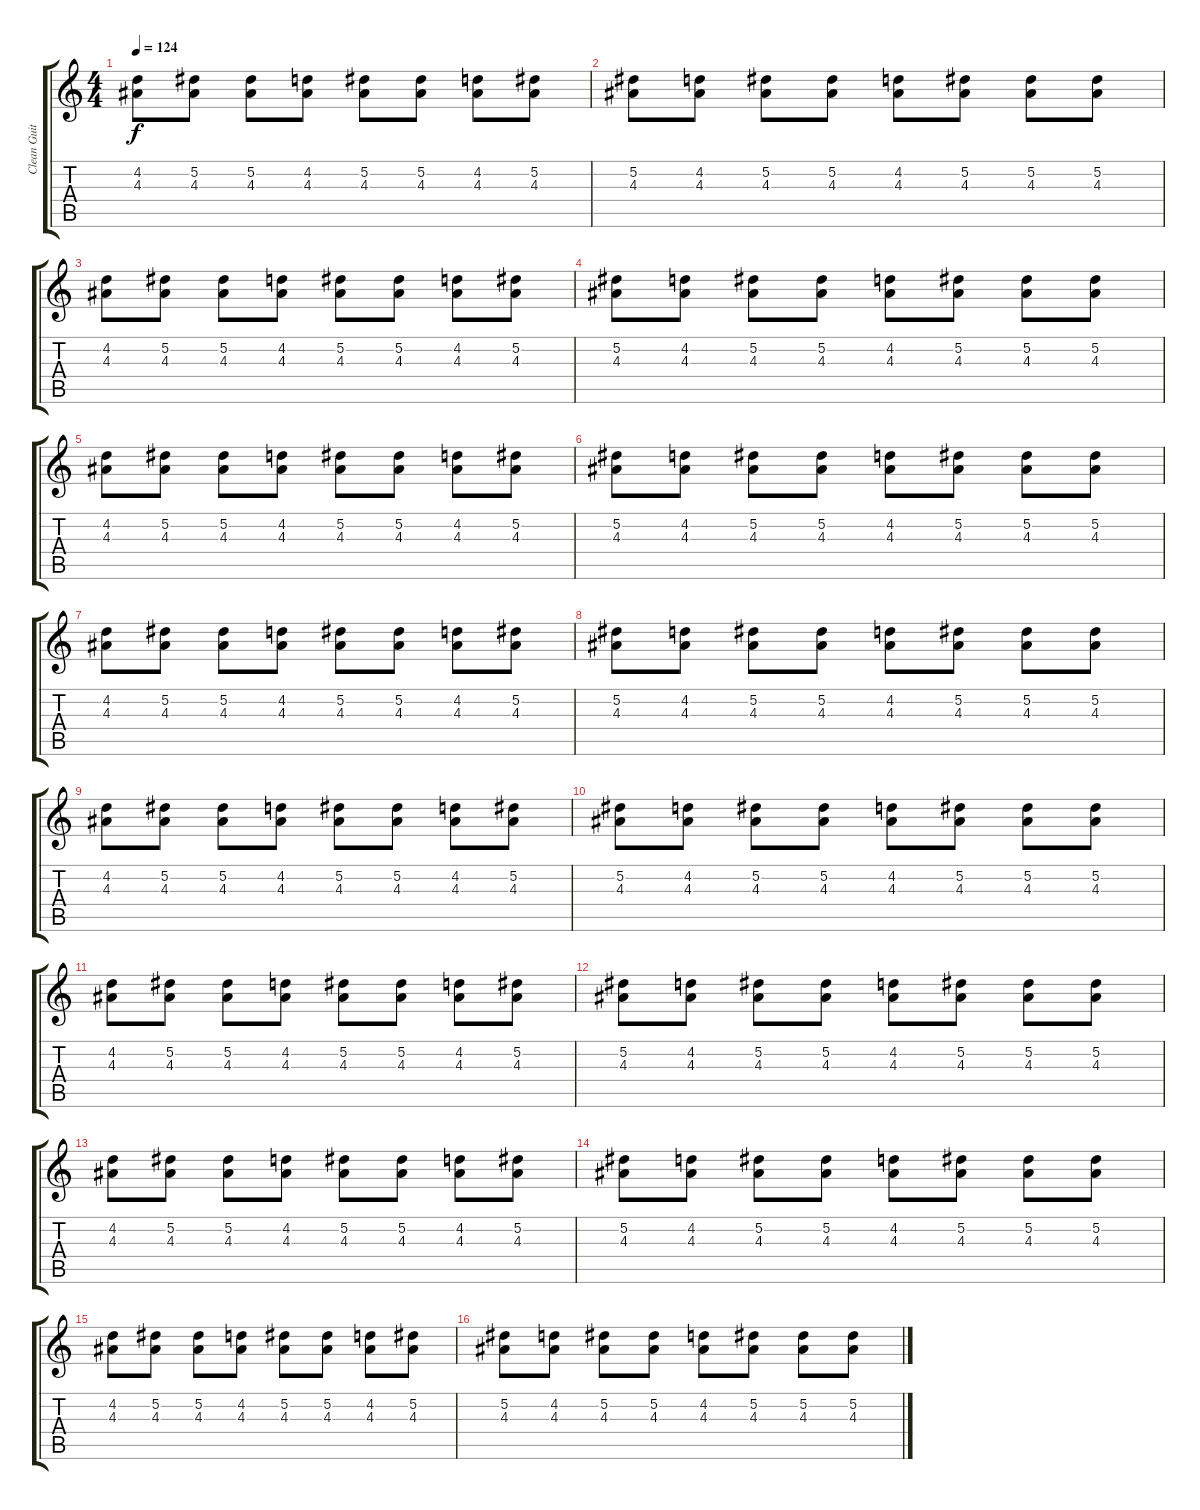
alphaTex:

\track ("Clean Guitar 2" "Clean Guit") {instrument electricguitarclean}
\staff {score tabs}
\tuning (Eb4 Bb3 Gb3 Db3 Ab2 Eb2) {hide}
\ts (4 4)
\tempo 124
\clef g2
\ks c
(4.2 4.3).8{dy f} (5.2 4.3).8 (5.2 4.3).8 (4.2 4.3).8 (5.2 4.3).8 (5.2 4.3).8 (4.2 4.3).8 (5.2 4.3).8 |
(5.2 4.3).8 (4.2 4.3).8 (5.2 4.3).8 (5.2 4.3).8 (4.2 4.3).8 (5.2 4.3).8 (5.2 4.3).8 (5.2 4.3).8 |
(4.2 4.3).8 (5.2 4.3).8 (5.2 4.3).8 (4.2 4.3).8 (5.2 4.3).8 (5.2 4.3).8 (4.2 4.3).8 (5.2 4.3).8 |
(5.2 4.3).8 (4.2 4.3).8 (5.2 4.3).8 (5.2 4.3).8 (4.2 4.3).8 (5.2 4.3).8 (5.2 4.3).8 (5.2 4.3).8 |
(4.2 4.3).8 (5.2 4.3).8 (5.2 4.3).8 (4.2 4.3).8 (5.2 4.3).8 (5.2 4.3).8 (4.2 4.3).8 (5.2 4.3).8 |
(5.2 4.3).8 (4.2 4.3).8 (5.2 4.3).8 (5.2 4.3).8 (4.2 4.3).8 (5.2 4.3).8 (5.2 4.3).8 (5.2 4.3).8 |
(4.2 4.3).8 (5.2 4.3).8 (5.2 4.3).8 (4.2 4.3).8 (5.2 4.3).8 (5.2 4.3).8 (4.2 4.3).8 (5.2 4.3).8 |
(5.2 4.3).8 (4.2 4.3).8 (5.2 4.3).8 (5.2 4.3).8 (4.2 4.3).8 (5.2 4.3).8 (5.2 4.3).8 (5.2 4.3).8 |
(4.2 4.3).8 (5.2 4.3).8 (5.2 4.3).8 (4.2 4.3).8 (5.2 4.3).8 (5.2 4.3).8 (4.2 4.3).8 (5.2 4.3).8 |
(5.2 4.3).8 (4.2 4.3).8 (5.2 4.3).8 (5.2 4.3).8 (4.2 4.3).8 (5.2 4.3).8 (5.2 4.3).8 (5.2 4.3).8 |
(4.2 4.3).8 (5.2 4.3).8 (5.2 4.3).8 (4.2 4.3).8 (5.2 4.3).8 (5.2 4.3).8 (4.2 4.3).8 (5.2 4.3).8 |
(5.2 4.3).8 (4.2 4.3).8 (5.2 4.3).8 (5.2 4.3).8 (4.2 4.3).8 (5.2 4.3).8 (5.2 4.3).8 (5.2 4.3).8 |
(4.2 4.3).8 (5.2 4.3).8 (5.2 4.3).8 (4.2 4.3).8 (5.2 4.3).8 (5.2 4.3).8 (4.2 4.3).8 (5.2 4.3).8 |
(5.2 4.3).8 (4.2 4.3).8 (5.2 4.3).8 (5.2 4.3).8 (4.2 4.3).8 (5.2 4.3).8 (5.2 4.3).8 (5.2 4.3).8 |
(4.2 4.3).8 (5.2 4.3).8 (5.2 4.3).8 (4.2 4.3).8 (5.2 4.3).8 (5.2 4.3).8 (4.2 4.3).8 (5.2 4.3).8 |
(5.2 4.3).8 (4.2 4.3).8 (5.2 4.3).8 (5.2 4.3).8 (4.2 4.3).8 (5.2 4.3).8 (5.2 4.3).8 (5.2 4.3).8
